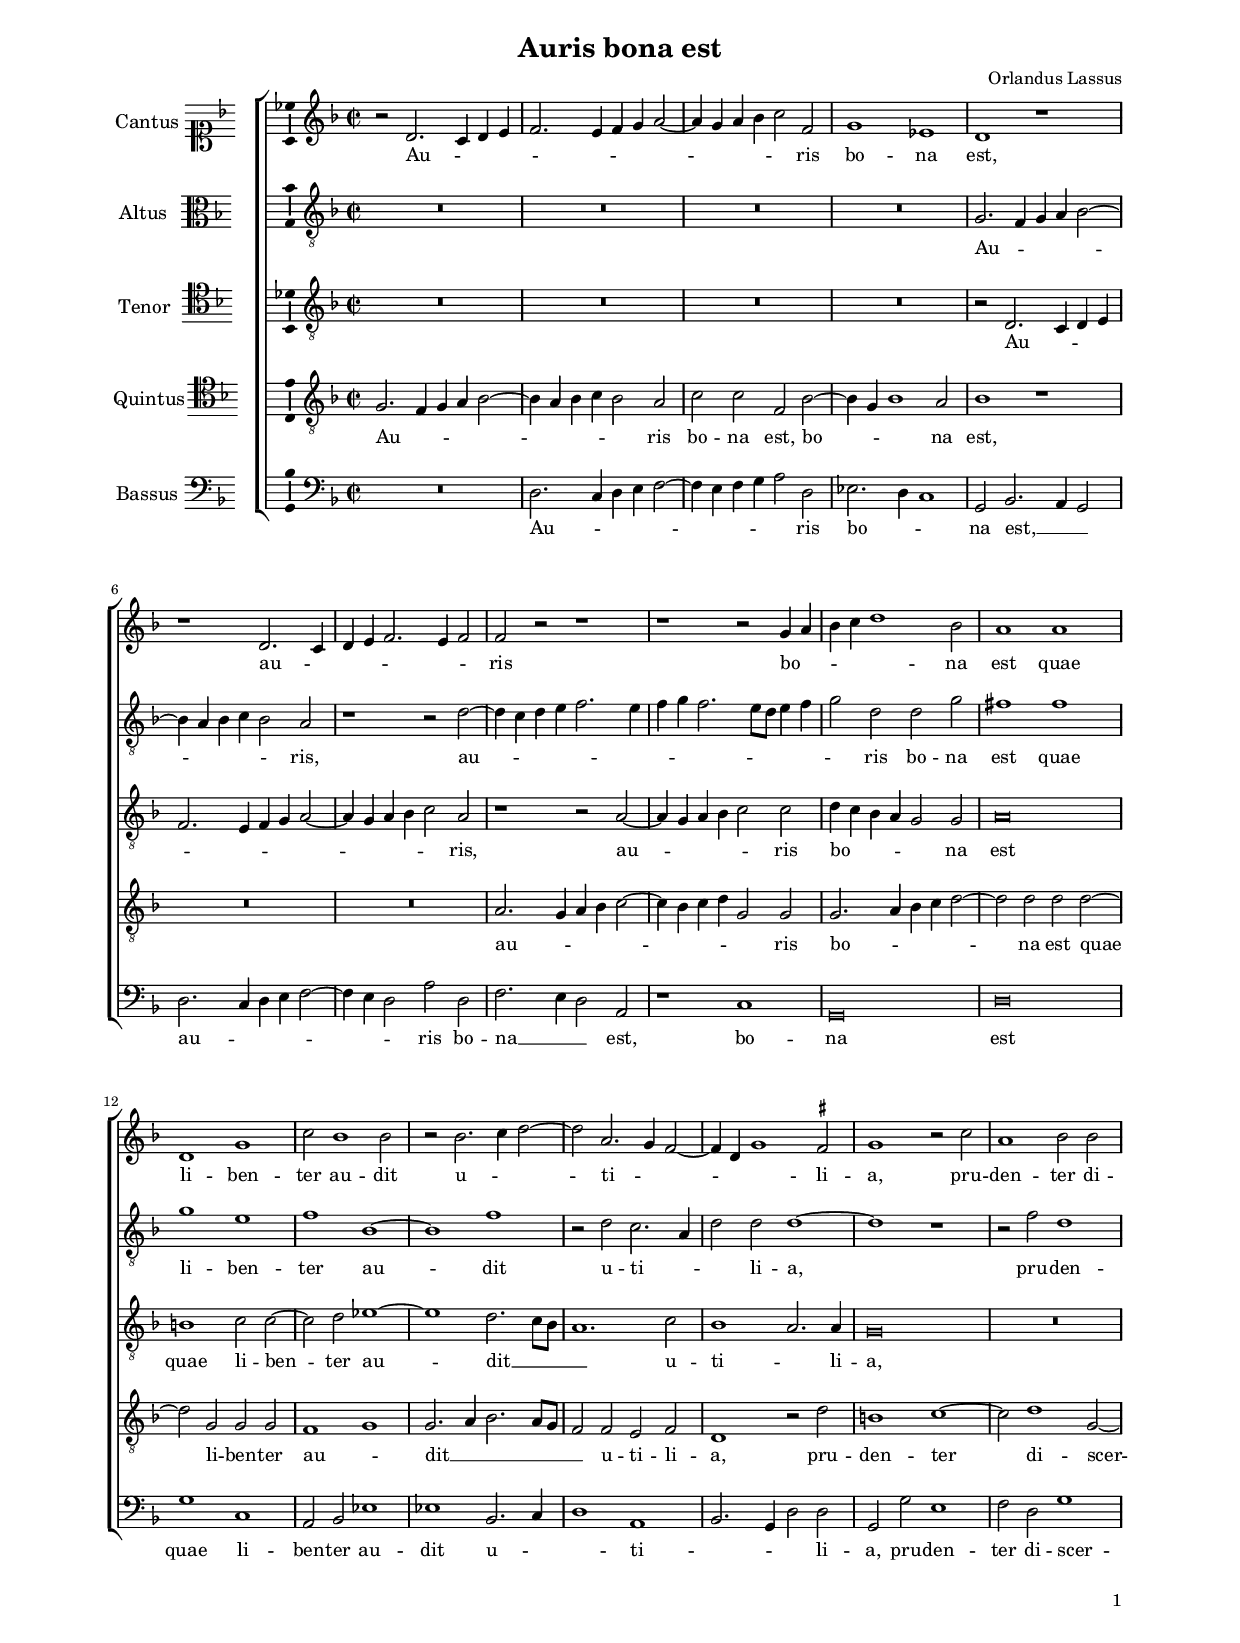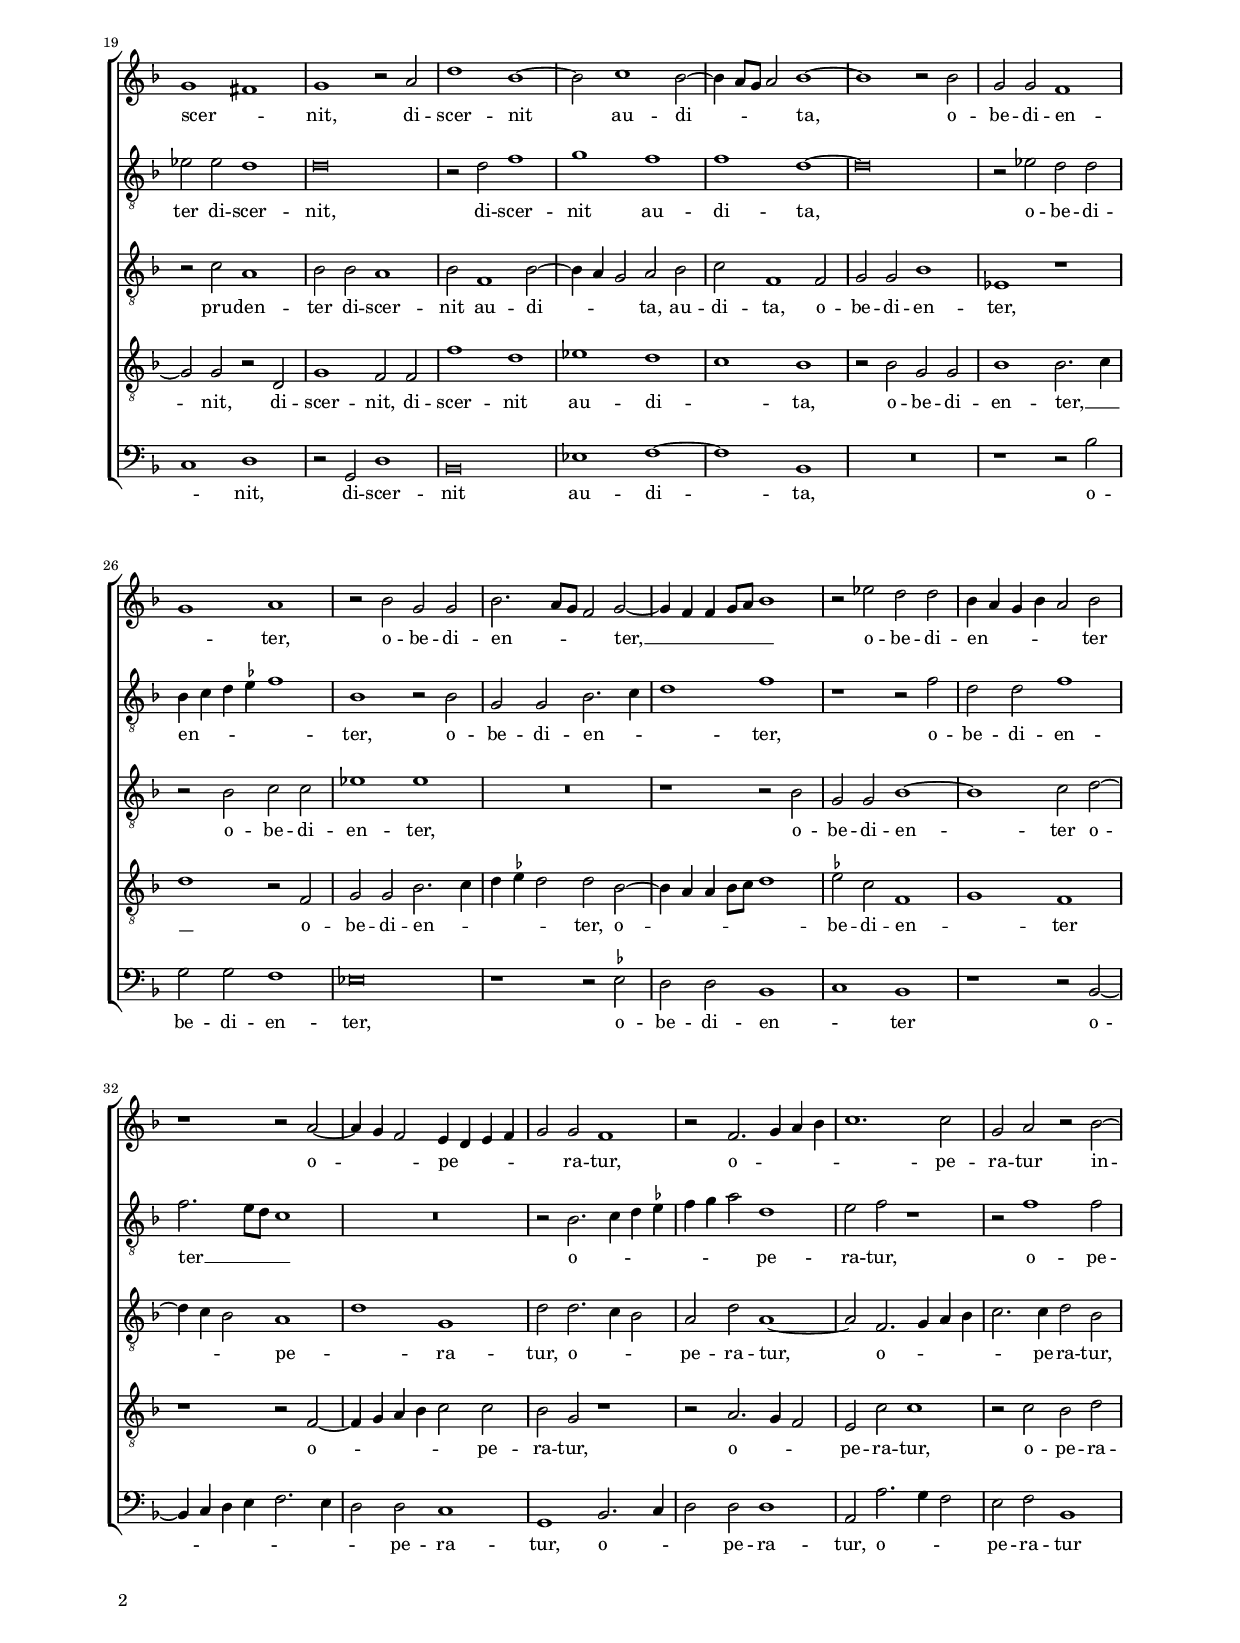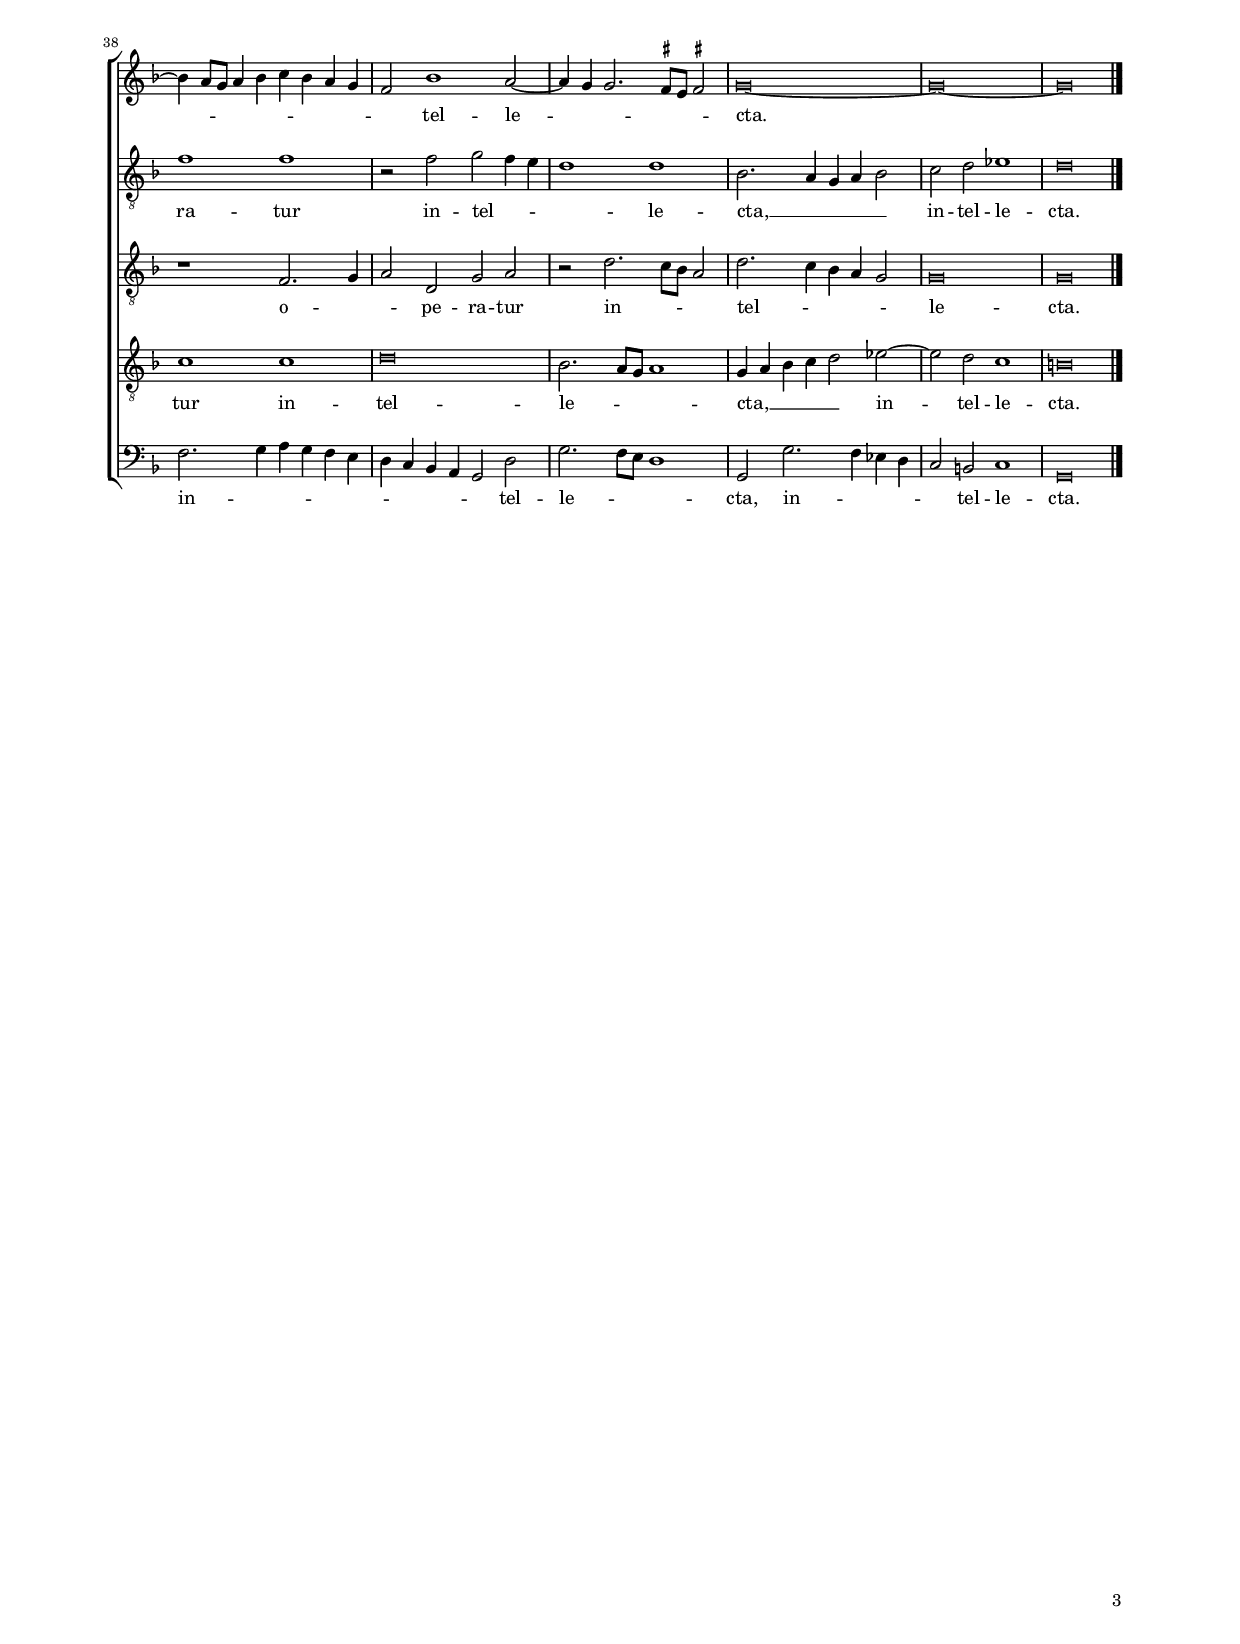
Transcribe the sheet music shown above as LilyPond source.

\header
{
  title="Auris bona est"
  composer="Orlandus Lassus"
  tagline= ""
}

\version "2.20.0"
\include "deutsch.ly"
#(set-global-staff-size 15)
#(ly:set-option 'point-and-click #f)

	
\paper
	{
	top-margin = 1.8 \cm
	bottom-margin = 1.2 \cm
	left-margin = 2 \cm
	right-margin = 2 \cm
	ragged-bottom = ##f
	ragged-last-bottom = ##t
	print-page-number = ##f
	system-system-spacing = #'((basic-distance . 17) (minimum-distance . 14) (padding . 7) (strechability . 150))
    oddFooterMarkup=\markup   \fill-line { "" \fromproperty #'page:page-number-string }
    evenFooterMarkup=\markup  \fill-line { \fromproperty #'page:page-number-string "" }
    last-bottom-spacing = #'((basic-distance . 12) (minimum-distance . 7) (padding . 4))
%	systems-per-page = 3
%	min-systems-per-page = 3
	}

	
global = {
	\key f \major
	\time 2/2 \set Score.measureLength = #(ly:make-moment 2/1)
	\skip 1*86 \bar "|."
	}

	ficta = { \once \set suggestAccidentals = ##t }
	
	forget = #(define-music-function (music) (ly:music?) #{
		\accidentalStyle forget
		$music
		\accidentalStyle default
		#})
    
    m = \melisma
    me = \melismaEnd



incipitcantus = \markup { \score {
	{
	\set Staff.instrumentName = \markup { \fontsize #1 "Cantus" }
	\key f \major
	\clef soprano
	s4 \bar ""
	}
	\layout  {
	raggedright = ##t
	indent= 1.2 \cm
	line-width = 1.7\cm
	\context { \Staff \remove Time_signature_engraver }
	\override Staff.Clef.Y-extent = #'(0 . 0)
	}} \hspace #1 }
      
      
incipitaltus = \markup { \score {
	{
	\set Staff.instrumentName = \markup { \fontsize #1 "Altus" }
	\key f \major
	\clef alto
	s4 \bar ""
	}
	\layout  {
	raggedright = ##t
	indent= 1.2 \cm
	line-width = 1.7\cm
	\context { \Staff \remove Time_signature_engraver }
	\override Staff.Clef.Y-extent = #'(0 . 0)
	}} \hspace #1 }


incipittenor = \markup { \score {
	{
	\set Staff.instrumentName = \markup { \fontsize #1 "Tenor" }
	\key f \major
	\clef tenor
	s4 \bar ""
	}
	\layout  {
	raggedright = ##t
	indent= 1.2 \cm
	line-width = 1.7\cm
	\context { \Staff \remove Time_signature_engraver }
	\override Staff.Clef.Y-extent = #'(0 . 0)
	}} \hspace #1 }
      
      
incipitquintus = \markup { \score {
	{
	\set Staff.instrumentName = \markup { \fontsize #1 "Quintus" }
	\key f \major
	\clef tenor
	s4 \bar ""
	}
	\layout  {
	raggedright = ##t
	indent= 1.2 \cm
	line-width = 1.7\cm
	\context { \Staff \remove Time_signature_engraver }
	\override Staff.Clef.Y-extent = #'(0 . 0)
	}} \hspace #1 }
      
      
incipitbassus = \markup { \score {
	{
	\set Staff.instrumentName = \markup { \fontsize #1 "Bassus" }
	\key f \major
	\clef bass
	s4 \bar ""
	}
	\layout  {
	raggedright = ##t
	indent= 1.2 \cm
	line-width = 1.7\cm
	\context { \Staff \remove Time_signature_engraver }
	\override Staff.Clef.Y-extent = #'(0 . 0)
	}} \hspace #1 }


cantus = \relative c'
	{
	r2 d2. \m c4 d e
	f2. e4 f g a2~
	a4 g a b c2 \me f,
	g1 es
%5
	d1 r |
	r1 d2. \m c4
	d4 e f2. e4 f2 \me 
	f2 r r1
	r1 r2 g4 \m a
%10
	b4 c d1 \me b2 |
	a1 a
	d,1 g
	c2 b1 b2
	r2 b2. \m c4 d2~
%15
	d2 \me a2. \m g4 f2~ |
	f4 d g1 \me \ficta fis2
	g1 r2 c
	a1 b2 b
	g1 \m fis \me 
%20
	g1 r2 a |
	d1 b~
	b2 c1 b2~
	b4 \m a8 g a2 \me b1~
	b1 r2 b
%25
	g2 g f1 \m |
	g1 \me a
	r2 b g g
	b2. \m a8 g f2 \me g~
	g4 \m f4 f g8 a b1 \me 
%30
	r2 es d d |
	b4 \m a g b a2 \me b
	r1 r2 a~
	a4 \m g f2 \me e4 \m d e f
	g2 \me g f1
%35
	r2 f2. \m g4 a b |
	c1. \me c2
	g2 a r b~
	b4 \m a8 g a4 b c b a g
	f2 \me b1 a2~
%40
	a4 \m g g2. \ficta fis8 e \ficta fis!2 \me |
	g\breve~
	g\breve~
	g\breve
	}
	

altus = \relative c'
    {
	R\breve
	R\breve
	R\breve
	R\breve
%5
	g2. \m f4 g a b2~
	b4 a b c b2 \me a
	r1 r2 d~
	d4 \m c d e f2. e4
	f4 g f2. e8 d e4 f
%10
	g2 \me d d g |
	fis1 fis
	g1 e
	f1 b,~
	b1 f'
%15
	r2 d c2. \m a4 |
	d2 \me d d1~
	d1 r
	r2 f d1
	es2 es d1
%20
	d\breve |
	r2 d f1
	g1 f
	f1 d~
	d\breve
%25
	r2 es d d |
	b4 \m c d \ficta es f1 \me 
	b,1 r2 b
	g2 g b2. \m c4
	d1 \me f
%30
	r1 r2 f |
	d2 d f1
	f2. \m e8 d c1 \me 
	R\breve
	r2 b2. \m c4 d \ficta es
%35
	f4 g a2 \me d,1 |
	e2 f r1
	r2 f1 f2
	f1 f
	r2 f g \m f4 e
%40
	d1 \me d |
	b2. \m a4 g a b2 \me 
	c2 d es1
	d\breve
	}
	

tenor = \relative c'
	{
	R\breve
	R\breve
	R\breve
	R\breve
%5
	r2 d,2. \m c4 d e
	f2. e4 f g a2~
	a4 g a b c2 \me a
	r1 r2 a~
	a4 \m g a b c2 \me c
%10
	d4 \m c b a g2 \me g |
	a\breve
	h1 c2 c~
	c2 d es1~
	es1 d2. \m c8 b
%15
	a1. \me c2 |
	b1 \m a2. \me a4
	g\breve
	R\breve
	r2 c a1
%20
	b2 b a1 |
	b2 f1 b2~
	b4 \m a g2 \me a b
	c2 f,1 f2
	g2 g b1
%25
	es,1 r |
	r2 b' c c
	es1 es
	R\breve
	r1 r2 b
%30
	g2 g b1~ |
	b1 c2 d~
	d4 \m c b2 \me a1 \m 
	d1 \me g,
	d'2 d2. \m c4 b2 \me 
%35
	a2 d a1~ |
	a2 f2. \m g4 a b
	c2. \me c4 d2 b
	r1 f2. \m g4
	a2 \me d, g a
%40
	r2 d2. \m c8 b a2 \me |
	d2. \m c4 b a g2 \me 
	g\breve
	g\breve
	}

	
quintus = \relative c'
	{
	g2. \m f4 g a b2~
	b4 a b c b2 \me a
	c2 c f, b~
	b4 \m g b1 \me a2
%5
	b1 r |
	R\breve
	R\breve
	a2. \m g4 a b c2~ 
	c4 b c d g,2 \me g
%10
	g2. \m a4 b c d2~ |
	d2 \me d d d~
	d2 g, g g
	f1 \m g \me 
	g2. \m a4 b2. a8 g
%15
	f2 \me f e f |
	d1 r2 d'
	h1 c~
	c2 d1 g,2~
	g2 g r d
%20
	g1 f2 f |
	f'1 d
	es1 d \m 
	c1 \me b
	r2 b g g
%25
	b1 b2. \m c4 |
	d1 \me r2 f,
	g2 g b2. \m c4
	d \ficta es d2 \me d b~
	b4 \m a a b8 c d1 \me 
%30
	\ficta es2 c f,1 \m |
	g1 \me f
	r1 r2 f~
	f4 \m g a b c2 \me c
	b2 g r1
%35
	r2 a2. \m g4 f2 \me |
	e2 c' c1
	r2 c b d
	c1 c
	d\breve
%40
	b2. \m a8 g a1 \me |
	g4 \m a b c d2 \me es~
	es2 d c1
	h\breve
	}


bassus = \relative c
	{
	R\breve
	d2. \m c4 d e f2~
	f4 e f g a2 \me d,
	es2. \m d4 c1 \me 
%5
	g2 b2. \m a4 g2 \me |
	d'2. \m c4 d e f2~
	f4 e d2 \me a' d,
	f2. \m e4 d2 \me a
	r1 c
%10
	g\breve |
	d'\breve
	g1 c,
	a2 b es1
	es1 b2. \m c4
%15
	d1 \me a \m |
	b2. g4 d'2 \me d
	g,2 g' e1
	f2 d g1 \m 
	c,1 \me d
%20
	r2 g, d'1 |
	b\breve
	es1 f~
	f1 b,
	R\breve
%25
	r1 r2 b' |
	g2 g f1
	es\breve
	r1 r2 \ficta es
	d2 d b1 \m 
%30
	c1 \me b |
	r1 r2 b~
	b4 \m c d e f2. e4
	d2 \me d c1
	g1 b2. \m c4
%35
	d2 \me d d1 |
	a2 a'2. \m g4 f2 \me 
	e2 f b,1
	f'2. \m g4 a g f e
	d4 c b a g2 \me d'
%40
	g2. \m f8 e d1 \me |
	g,2 g'2. \m f4 es d
	c2 \me h c1
	g\breve
	}
	
lyricscantus = \lyricmode {
	Au -- ris bo -- na est,
	au -- ris bo -- na est
	quae li -- ben -- ter au -- dit u -- ti -- li -- a,
	pru -- den -- ter di -- scer -- nit,
	di -- scer -- nit au -- di -- ta,
	o -- be -- di -- en -- ter,
	o -- be -- di -- en -- ter, __
	o -- be -- di -- en -- ter o -- pe -- ra -- tur,
	o -- pe -- ra -- tur in -- tel -- le -- cta.
	}
	
	
lyricsaltus = \lyricmode {
	Au -- ris,
	au -- ris bo -- na est
	quae li -- ben -- ter au -- dit u -- ti -- li -- a,
	pru -- den -- ter di -- scer -- nit,
	di -- scer -- nit au -- di -- ta,
	o -- be -- di -- en -- ter,
	o -- be -- di -- en -- ter,
	o -- be -- di -- en -- ter __ o -- pe -- ra -- tur,
	o -- pe -- ra -- tur in -- tel -- le -- cta, __
	in -- tel -- le -- cta.
	}
	

lyricstenor = \lyricmode {
	Au -- ris,
	au -- ris bo -- na est
	quae li -- ben -- ter au -- dit __ u -- ti -- li -- a,
	pru -- den -- ter di -- scer -- nit au -- di -- ta,
	au -- di -- ta,
	o -- be -- di -- en -- ter,
	o -- be -- di -- en -- ter,
	o -- be -- di -- en -- ter o -- pe -- ra -- tur,
	o -- pe -- ra -- tur,
	o -- pe -- ra -- tur,
	o -- pe -- ra -- tur in -- tel -- le -- cta.
	}

	
lyricsquintus = \lyricmode {
	Au -- ris bo -- na est,
	bo -- na est,
	au -- ris bo -- na est
	quae li -- ben -- ter au -- dit __ u -- ti -- li -- a,
	pru -- den -- ter di -- scer -- nit,
	di -- scer -- nit,
	di -- scer -- nit au -- di -- ta,
	o -- be -- di -- en -- ter, __
	o -- be -- di -- en -- ter,
	o -- be -- di -- en -- ter o -- pe -- ra -- tur,
	o -- pe -- ra -- tur,
	o -- pe -- ra -- tur in -- tel -- le -- cta, __
	in -- tel -- le -- cta.
	}
	
	
lyricsbassus = \lyricmode {
	Au -- ris bo -- na est, __
	au -- ris bo -- na __ est,
	bo -- na est
	quae li -- ben -- ter au -- dit u -- ti -- li -- a,
	pru -- den -- ter di -- scer -- nit,
	di -- scer -- nit au -- di -- ta,
	o -- be -- di -- en -- ter,
	o -- be -- di -- en -- ter o -- pe -- ra -- tur,
	o -- pe -- ra -- tur,
	o -- pe -- ra -- tur in -- tel -- le -- cta,
	in -- tel -- le -- cta.
	}
	

\score
{  
	\new ChoirStaff \with { \override StaffGrouper.staff-staff-spacing.basic-distance = #12 }
	<<
	
	\new Staff << \global
	\new Voice="v1" {
		\set Staff.instrumentName=\incipitcantus
		\set Staff.midiInstrument = "reed organ"
		\clef violin
		\cantus }
	\new Lyrics \lyricsto "v1" {\lyricscantus }
	>>

	
	\new Staff << \global
	\new Voice="v2" {
		\set Staff.instrumentName=\incipitaltus
		\set Staff.midiInstrument = "reed organ"
		\clef "G_8" 
		\altus}
	\new Lyrics \lyricsto "v2" {\lyricsaltus }
	>>

	
	\new Staff << \global
	\new Voice="v3" {
		\set Staff.instrumentName=\incipittenor
		\set Staff.midiInstrument = "reed organ"
		\clef "G_8"
		\tenor }
	\new Lyrics \lyricsto "v3" {\lyricstenor }
	>>
	
	
	\new Staff << \global
	\new Voice="v5" {
		\set Staff.instrumentName=\incipitquintus
		\set Staff.midiInstrument = "reed organ"
		\clef "G_8"
		\quintus}
	\new Lyrics \lyricsto "v5" {\lyricsquintus }
	>>
	
	
	\new Staff << \global
	\new Voice="v4" {
		\set Staff.instrumentName=\incipitbassus
		\set Staff.midiInstrument = "reed organ"
		\clef bass 
		\bassus }
	\new Lyrics \lyricsto "v4" {\lyricsbassus}
	>>
	
	>>
	
	\layout
	{
	indent = 2.5 \cm
	\context { \Staff \override TimeSignature.break-visibility = #end-of-line-invisible }
%	\context { \Staff \override InstrumentName.X-offset = #'-25 }
	\context { \Staff \consists "Ambitus_engraver" }
	\context { \Score \override BarNumber.padding = #2 }
	\context { \Voice \override NoteHead.style = #'baroque }
	}
	
\midi
	{
    	\tempo 2 = 95
	}
	
}


% EOF